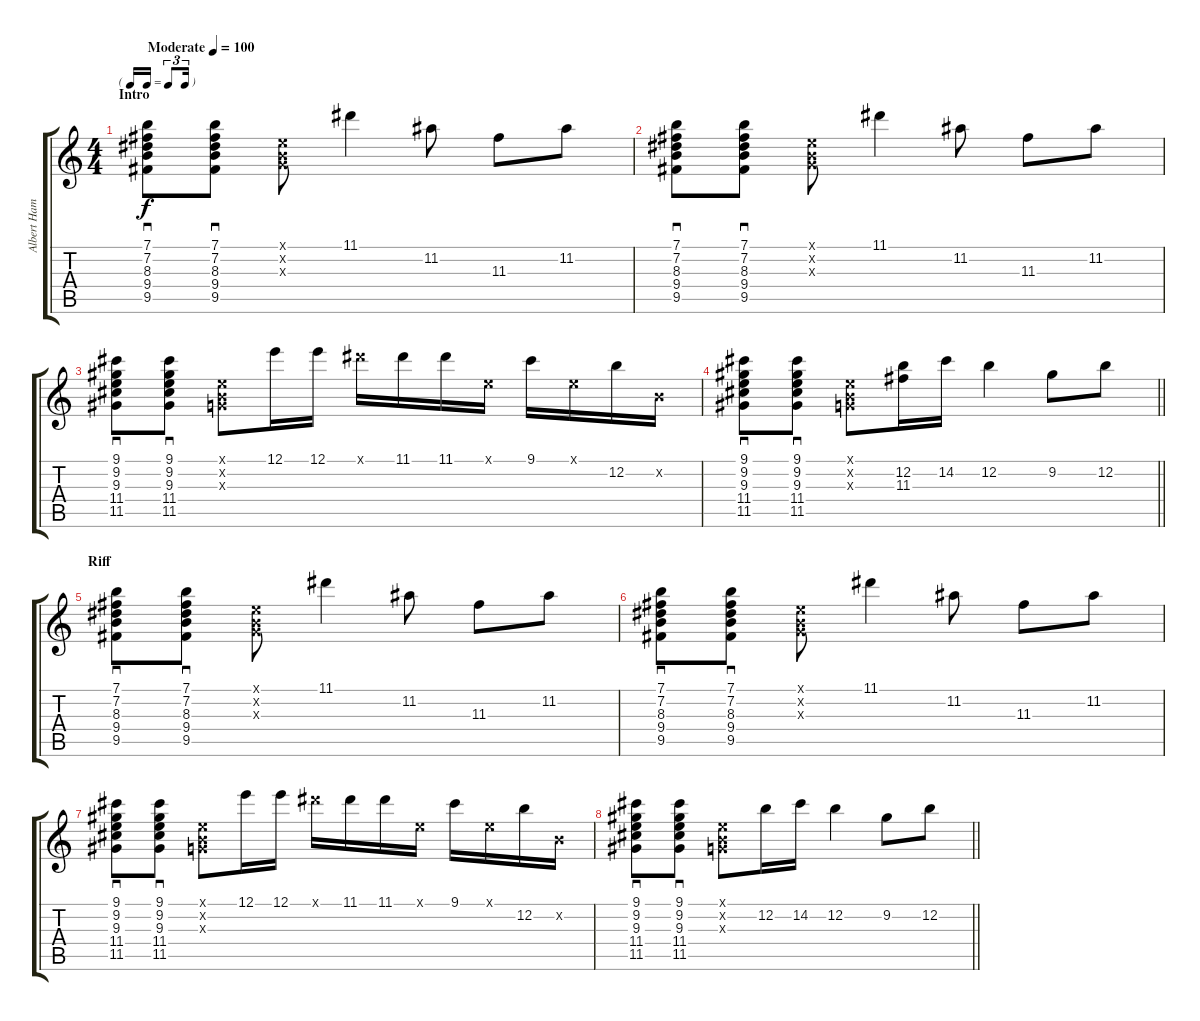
\track ("Albert Hammond Jr. (Clean)" "Albert Ham") {instrument electricguitarclean}
\staff {score tabs}
\tuning (E4 B3 G3 D3 A2 E2) {hide}
\ts (4 4)
\tf triplet16th
\section ("" "Intro")
\tempo (100 "Moderate")
\clef g2
\ks c
(7.1 7.2 8.3 9.4 9.5).8{sd dy f instrument electricguitarclean} (7.1 7.2 8.3 9.4 9.5).8{sd} (0.1{x} 0.2{x} 0.3{x}).8 11.1.4 11.2.8 11.3.8 11.2.8 |
(7.1 7.2 8.3 9.4 9.5).8{sd} (7.1 7.2 8.3 9.4 9.5).8{sd} (0.1{x} 0.2{x} 0.3{x}).8 11.1.4 11.2.8 11.3.8 11.2.8 |
(9.1 9.2 9.3 11.4 11.5).8{sd} (9.1 9.2 9.3 11.4 11.5).8{sd} (0.1{x} 0.2{x} 0.3{x}).8 12.1.16 12.1.16 11.1{x}.16 11.1.16 11.1.16 0.1{x}.16 9.1.16 0.1{x}.16 12.2.16 0.2{x}.16 |
\barLineRight lightlight
(9.1 9.2 9.3 11.4 11.5).8{sd} (9.1 9.2 9.3 11.4 11.5).8{sd} (0.1{x} 0.2{x} 0.3{x}).8 (12.2 11.3).16 14.2.16 12.2.4 9.2.8 12.2.8 |
\section ("" "Riff")
(7.1 7.2 8.3 9.4 9.5).8{sd} (7.1 7.2 8.3 9.4 9.5).8{sd} (0.1{x} 0.2{x} 0.3{x}).8 11.1.4 11.2.8 11.3.8 11.2.8 |
(7.1 7.2 8.3 9.4 9.5).8{sd} (7.1 7.2 8.3 9.4 9.5).8{sd} (0.1{x} 0.2{x} 0.3{x}).8 11.1.4 11.2.8 11.3.8 11.2.8 |
(9.1 9.2 9.3 11.4 11.5).8{sd} (9.1 9.2 9.3 11.4 11.5).8{sd} (0.1{x} 0.2{x} 0.3{x}).8 12.1.16 12.1.16 11.1{x}.16 11.1.16 11.1.16 0.1{x}.16 9.1.16 0.1{x}.16 12.2.16 0.2{x}.16 |
\barLineRight lightlight
(9.1 9.2 9.3 11.4 11.5).8{sd} (9.1 9.2 9.3 11.4 11.5).8{sd} (0.1{x} 0.2{x} 0.3{x}).8 12.2.16 14.2.16 12.2.4 9.2.8 12.2.8
